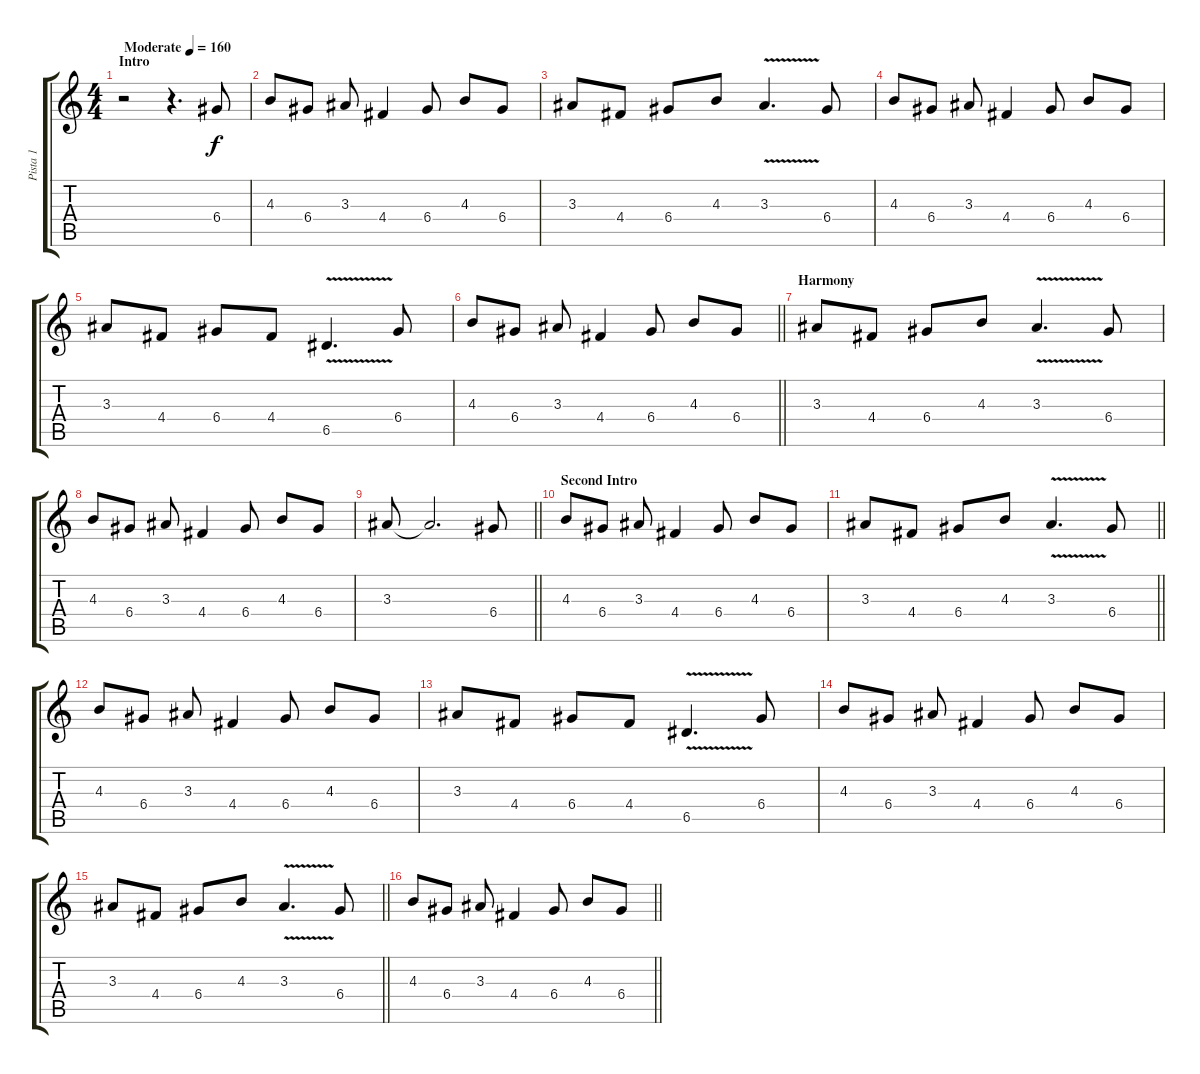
\track ("Pista 1" "Pista 1") {instrument distortionguitar}
\staff {score tabs}
\tuning (E4 B3 G3 D3 A2 E2) {hide}
\ts (4 4)
\section ("" "Intro")
\tempo (160 "Moderate")
\clef g2
\ks c
r.2{dy f instrument distortionguitar} r.4{d} 6.4.8 |
4.3.8 6.4.8 3.3.8 4.4.4 6.4.8 4.3.8 6.4.8 |
3.3.8 4.4.8 6.4.8 4.3.8 3.3{v}.4{d} 6.4.8 |
4.3.8 6.4.8 3.3.8 4.4.4 6.4.8 4.3.8 6.4.8 |
3.3.8 4.4.8 6.4.8 4.4.8 6.5{v}.4{d} 6.4.8 |
\barLineRight lightlight
4.3.8 6.4.8 3.3.8 4.4.4 6.4.8 4.3.8 6.4.8 |
\section ("" "Harmony")
3.3.8 4.4.8 6.4.8 4.3.8 3.3{v}.4{d} 6.4.8 |
4.3.8 6.4.8 3.3.8 4.4.4 6.4.8 4.3.8 6.4.8 |
\barLineRight lightlight
3.3.8 3.3{t}.2{d} 6.4.8 |
\section ("" "Second Intro")
4.3.8 6.4.8 3.3.8 4.4.4 6.4.8 4.3.8 6.4.8 |
\barLineRight lightlight
3.3.8 4.4.8 6.4.8 4.3.8 3.3{v}.4{d} 6.4.8 |
4.3.8 6.4.8 3.3.8 4.4.4 6.4.8 4.3.8 6.4.8 |
3.3.8 4.4.8 6.4.8 4.4.8 6.5{v}.4{d} 6.4.8 |
4.3.8 6.4.8 3.3.8 4.4.4 6.4.8 4.3.8 6.4.8 |
\barLineRight lightlight
3.3.8 4.4.8 6.4.8 4.3.8 3.3{v}.4{d} 6.4.8 |
\barLineRight lightlight
4.3.8 6.4.8 3.3.8 4.4.4 6.4.8 4.3.8 6.4.8
